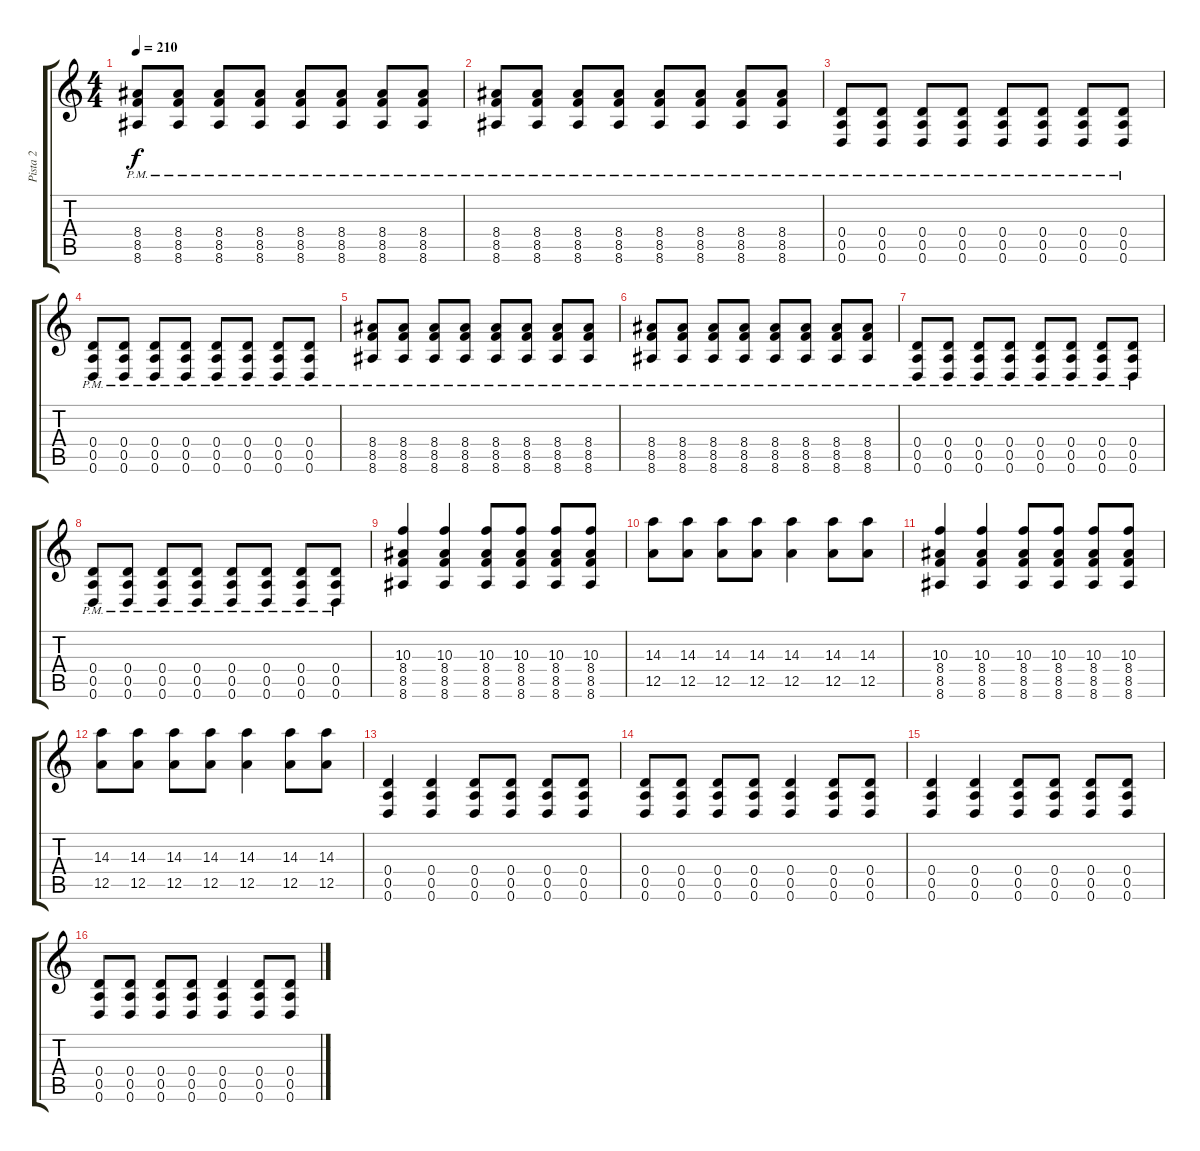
\track ("Pista 2" "Pista 2") {instrument distortionguitar}
\staff {score tabs}
\tuning (E4 B3 G3 D3 A2 D2) {hide}
\ts (4 4)
\tempo 210
\clef g2
\ks c
(8.4{pm} 8.5{pm} 8.6{pm}).8{dy f} (8.4{pm} 8.5{pm} 8.6{pm}).8 (8.4{pm} 8.5{pm} 8.6{pm}).8 (8.4{pm} 8.5{pm} 8.6{pm}).8 (8.4{pm} 8.5{pm} 8.6{pm}).8 (8.4{pm} 8.5{pm} 8.6{pm}).8 (8.4{pm} 8.5{pm} 8.6{pm}).8 (8.4{pm} 8.5{pm} 8.6{pm}).8 |
(8.4{pm} 8.5{pm} 8.6{pm}).8 (8.4{pm} 8.5{pm} 8.6{pm}).8 (8.4{pm} 8.5{pm} 8.6{pm}).8 (8.4{pm} 8.5{pm} 8.6{pm}).8 (8.4{pm} 8.5{pm} 8.6{pm}).8 (8.4{pm} 8.5{pm} 8.6{pm}).8 (8.4{pm} 8.5{pm} 8.6{pm}).8 (8.4{pm} 8.5{pm} 8.6{pm}).8 |
(0.4{pm} 0.5{pm} 0.6{pm}).8 (0.4{pm} 0.5{pm} 0.6{pm}).8 (0.4{pm} 0.5{pm} 0.6{pm}).8 (0.4{pm} 0.5{pm} 0.6{pm}).8 (0.4{pm} 0.5{pm} 0.6{pm}).8 (0.4{pm} 0.5{pm} 0.6{pm}).8 (0.4{pm} 0.5{pm} 0.6{pm}).8 (0.4{pm} 0.5{pm} 0.6{pm}).8 |
(0.4{pm} 0.5{pm} 0.6{pm}).8 (0.4{pm} 0.5{pm} 0.6{pm}).8 (0.4{pm} 0.5{pm} 0.6{pm}).8 (0.4{pm} 0.5{pm} 0.6{pm}).8 (0.4{pm} 0.5{pm} 0.6{pm}).8 (0.4{pm} 0.5{pm} 0.6{pm}).8 (0.4{pm} 0.5{pm} 0.6{pm}).8 (0.4{pm} 0.5{pm} 0.6{pm}).8 |
(8.4{pm} 8.5{pm} 8.6{pm}).8 (8.4{pm} 8.5{pm} 8.6{pm}).8 (8.4{pm} 8.5{pm} 8.6{pm}).8 (8.4{pm} 8.5{pm} 8.6{pm}).8 (8.4{pm} 8.5{pm} 8.6{pm}).8 (8.4{pm} 8.5{pm} 8.6{pm}).8 (8.4{pm} 8.5{pm} 8.6{pm}).8 (8.4{pm} 8.5{pm} 8.6{pm}).8 |
(8.4{pm} 8.5{pm} 8.6{pm}).8 (8.4{pm} 8.5{pm} 8.6{pm}).8 (8.4{pm} 8.5{pm} 8.6{pm}).8 (8.4{pm} 8.5{pm} 8.6{pm}).8 (8.4{pm} 8.5{pm} 8.6{pm}).8 (8.4{pm} 8.5{pm} 8.6{pm}).8 (8.4{pm} 8.5{pm} 8.6{pm}).8 (8.4{pm} 8.5{pm} 8.6{pm}).8 |
(0.4{pm} 0.5{pm} 0.6{pm}).8 (0.4{pm} 0.5{pm} 0.6{pm}).8 (0.4{pm} 0.5{pm} 0.6{pm}).8 (0.4{pm} 0.5{pm} 0.6{pm}).8 (0.4{pm} 0.5{pm} 0.6{pm}).8 (0.4{pm} 0.5{pm} 0.6{pm}).8 (0.4{pm} 0.5{pm} 0.6{pm}).8 (0.4{pm} 0.5{pm} 0.6{pm}).8 |
(0.4{pm} 0.5{pm} 0.6{pm}).8 (0.4{pm} 0.5{pm} 0.6{pm}).8 (0.4{pm} 0.5{pm} 0.6{pm}).8 (0.4{pm} 0.5{pm} 0.6{pm}).8 (0.4{pm} 0.5{pm} 0.6{pm}).8 (0.4{pm} 0.5{pm} 0.6{pm}).8 (0.4{pm} 0.5{pm} 0.6{pm}).8 (0.4{pm} 0.5{pm} 0.6{pm}).8 |
(10.3 8.4 8.5 8.6).4 (10.3 8.4 8.5 8.6).4 (10.3 8.4 8.5 8.6).8 (10.3 8.4 8.5 8.6).8 (10.3 8.4 8.5 8.6).8 (10.3 8.4 8.5 8.6).8 |
(14.3 12.5).8 (14.3 12.5).8 (14.3 12.5).8 (14.3 12.5).8 (14.3 12.5).4 (14.3 12.5).8 (14.3 12.5).8 |
(10.3 8.4 8.5 8.6).4 (10.3 8.4 8.5 8.6).4 (10.3 8.4 8.5 8.6).8 (10.3 8.4 8.5 8.6).8 (10.3 8.4 8.5 8.6).8 (10.3 8.4 8.5 8.6).8 |
(14.3 12.5).8 (14.3 12.5).8 (14.3 12.5).8 (14.3 12.5).8 (14.3 12.5).4 (14.3 12.5).8 (14.3 12.5).8 |
(0.4 0.5 0.6).4 (0.4 0.5 0.6).4 (0.4 0.5 0.6).8 (0.4 0.5 0.6).8 (0.4 0.5 0.6).8 (0.4 0.5 0.6).8 |
(0.4 0.5 0.6).8 (0.4 0.5 0.6).8 (0.4 0.5 0.6).8 (0.4 0.5 0.6).8 (0.4 0.5 0.6).4 (0.4 0.5 0.6).8 (0.4 0.5 0.6).8 |
(0.4 0.5 0.6).4 (0.4 0.5 0.6).4 (0.4 0.5 0.6).8 (0.4 0.5 0.6).8 (0.4 0.5 0.6).8 (0.4 0.5 0.6).8 |
(0.4 0.5 0.6).8 (0.4 0.5 0.6).8 (0.4 0.5 0.6).8 (0.4 0.5 0.6).8 (0.4 0.5 0.6).4 (0.4 0.5 0.6).8 (0.4 0.5 0.6).8
